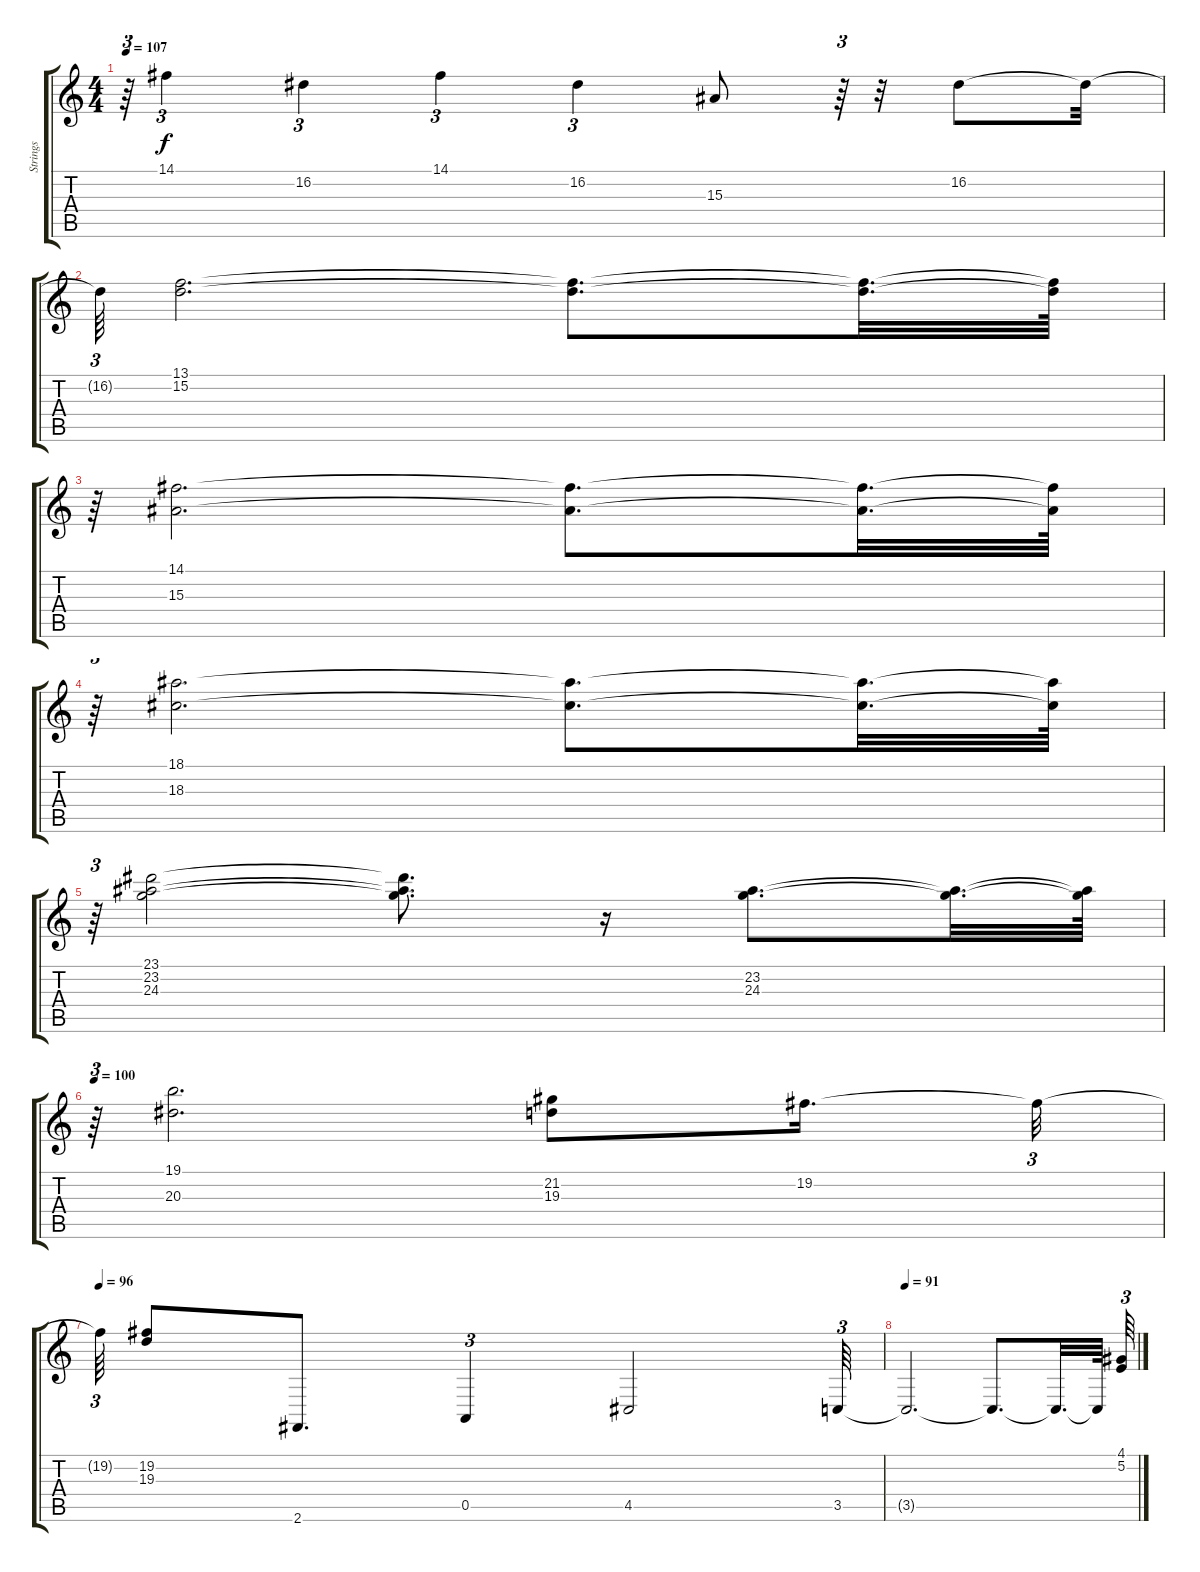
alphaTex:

\track ("Strings" "Strings") {instrument stringensemble2}
\staff {score tabs}
\tuning (E4 B3 G3 D3 A2 E2) {hide}
\ts (4 4)
\tempo 107
\clef g2
\ks c
r.64{tu (3 2) dy f} 14.1.4{tu (3 2)} 16.2.4{tu (3 2)} 14.1.4{tu (3 2)} 16.2.4{tu (3 2)} 15.3.8 r.64{tu (3 2)} r.32 16.2.8 16.2{t}.32 |
16.2{t}.64{tu (3 2)} (13.1 15.2).2{d} (13.1{t} 15.2{t}).8{d} (13.1{t} 15.2{t}).32{d} (13.1{t} 15.2{t}).64 |
r.64{tu (3 2)} (14.1 15.3).2{d} (14.1{t} 15.3{t}).8{d} (14.1{t} 15.3{t}).32{d} (14.1{t} 15.3{t}).64 |
r.64{tu (3 2)} (18.1 18.3).2{d} (18.1{t} 18.3{t}).8{d} (18.1{t} 18.3{t}).32{d} (18.1{t} 18.3{t}).64 |
r.64{tu (3 2)} (23.1 23.2 24.3).2 (23.1{t} 23.2{t} 24.3{t}).8{d} r.16 (23.2 24.3).8{d} (23.2{t} 24.3{t}).32{d} (23.2{t} 24.3{t}).64 |
\tempo 100
r.64{tu (3 2)} (19.1 20.3).2{d} (21.2 19.3).8 19.2.16{d} 19.2{t}.32{tu (3 2)} |
\tempo 96
19.2{t}.64{tu (3 2)} (19.2 19.3).8 2.6.8{d} 0.5.4{tu (3 2)} 4.5.2 3.5.64{tu (3 2)} |
\tempo 91
3.5{t}.2{d} 3.5{t}.8{d} 3.5{t}.32{d} 3.5{t}.64 (4.1 5.2).64{tu (3 2)}
